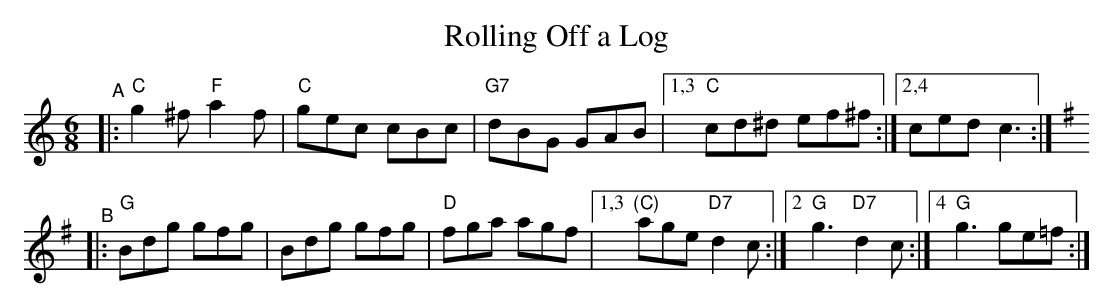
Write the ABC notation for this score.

X:1
T: Rolling Off a Log
M: 6/8
L: 1/8
K: C
"^A"|:\
"C"g2^f "F"a2f | "C"gec cBc | "G7"dBG GAB |[1,3 "C"cd^d ef^f \
                                         :|[2,4 ced c3 :| [K:G]
"^B"|:\
"G"Bdg gfg | Bdg gfg | "D"fga agf |[1,3 "(C)"age "D7"d2c \
                                 :|[2 "G"g3 "D7"d2c :|4 "G"g3 ge=f :|
